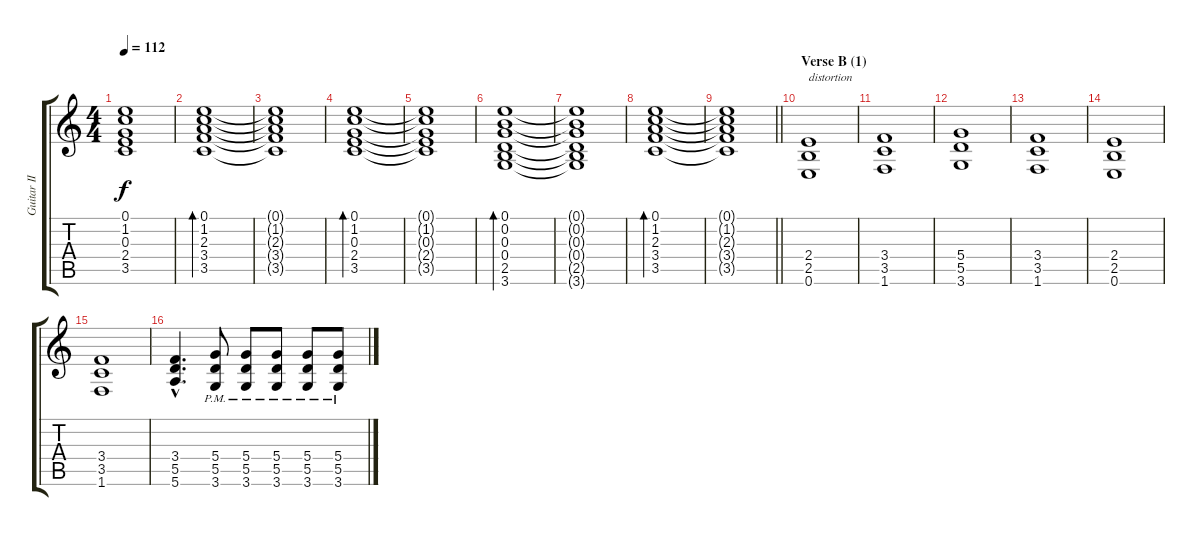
\track ("Guitar II (Aiji)" "Guitar II ") {instrument electricguitarjazz}
\staff {score tabs}
\tuning (E4 B3 G3 D3 A2 E2) {hide}
\ts (4 4)
\tempo 112
\clef g2
\ks c
(0.1{t} 1.2{t} 0.3{t} 2.4{t} 3.5{t}).1{dy f} |
(0.1 1.2 2.3 3.4 3.5).1{bd 120} |
(0.1{t} 1.2{t} 2.3{t} 3.4{t} 3.5{t}).1 |
(0.1 1.2 0.3 2.4 3.5).1{bd 120} |
(0.1{t} 1.2{t} 0.3{t} 2.4{t} 3.5{t}).1 |
(0.1 0.2 0.3 0.4 2.5 3.6).1{bd 120} |
(0.1{t} 0.2{t} 0.3{t} 0.4{t} 2.5{t} 3.6{t}).1 |
(0.1 1.2 2.3 3.4 3.5).1{bd 120} |
\barLineRight lightlight
(0.1{t} 1.2{t} 2.3{t} 3.4{t} 3.5{t}).1 |
\section ("" "Verse B (1)")
(2.4 2.5 0.6).1{txt "distortion" instrument distortionguitar} |
(3.4 3.5 1.6).1 |
(5.4 5.5 3.6).1 |
(3.4 3.5 1.6).1 |
(2.4 2.5 0.6).1 |
(3.4 3.5 1.6).1 |
(3.4{hac} 5.5{hac} 5.6{hac}).4{d} (5.4{pm} 5.5{pm} 3.6{pm}).8 (5.4{pm} 5.5{pm} 3.6{pm}).8 (5.4{pm} 5.5{pm} 3.6{pm}).8 (5.4{pm} 5.5{pm} 3.6{pm}).8 (5.4{pm} 5.5{pm} 3.6{pm}).8
